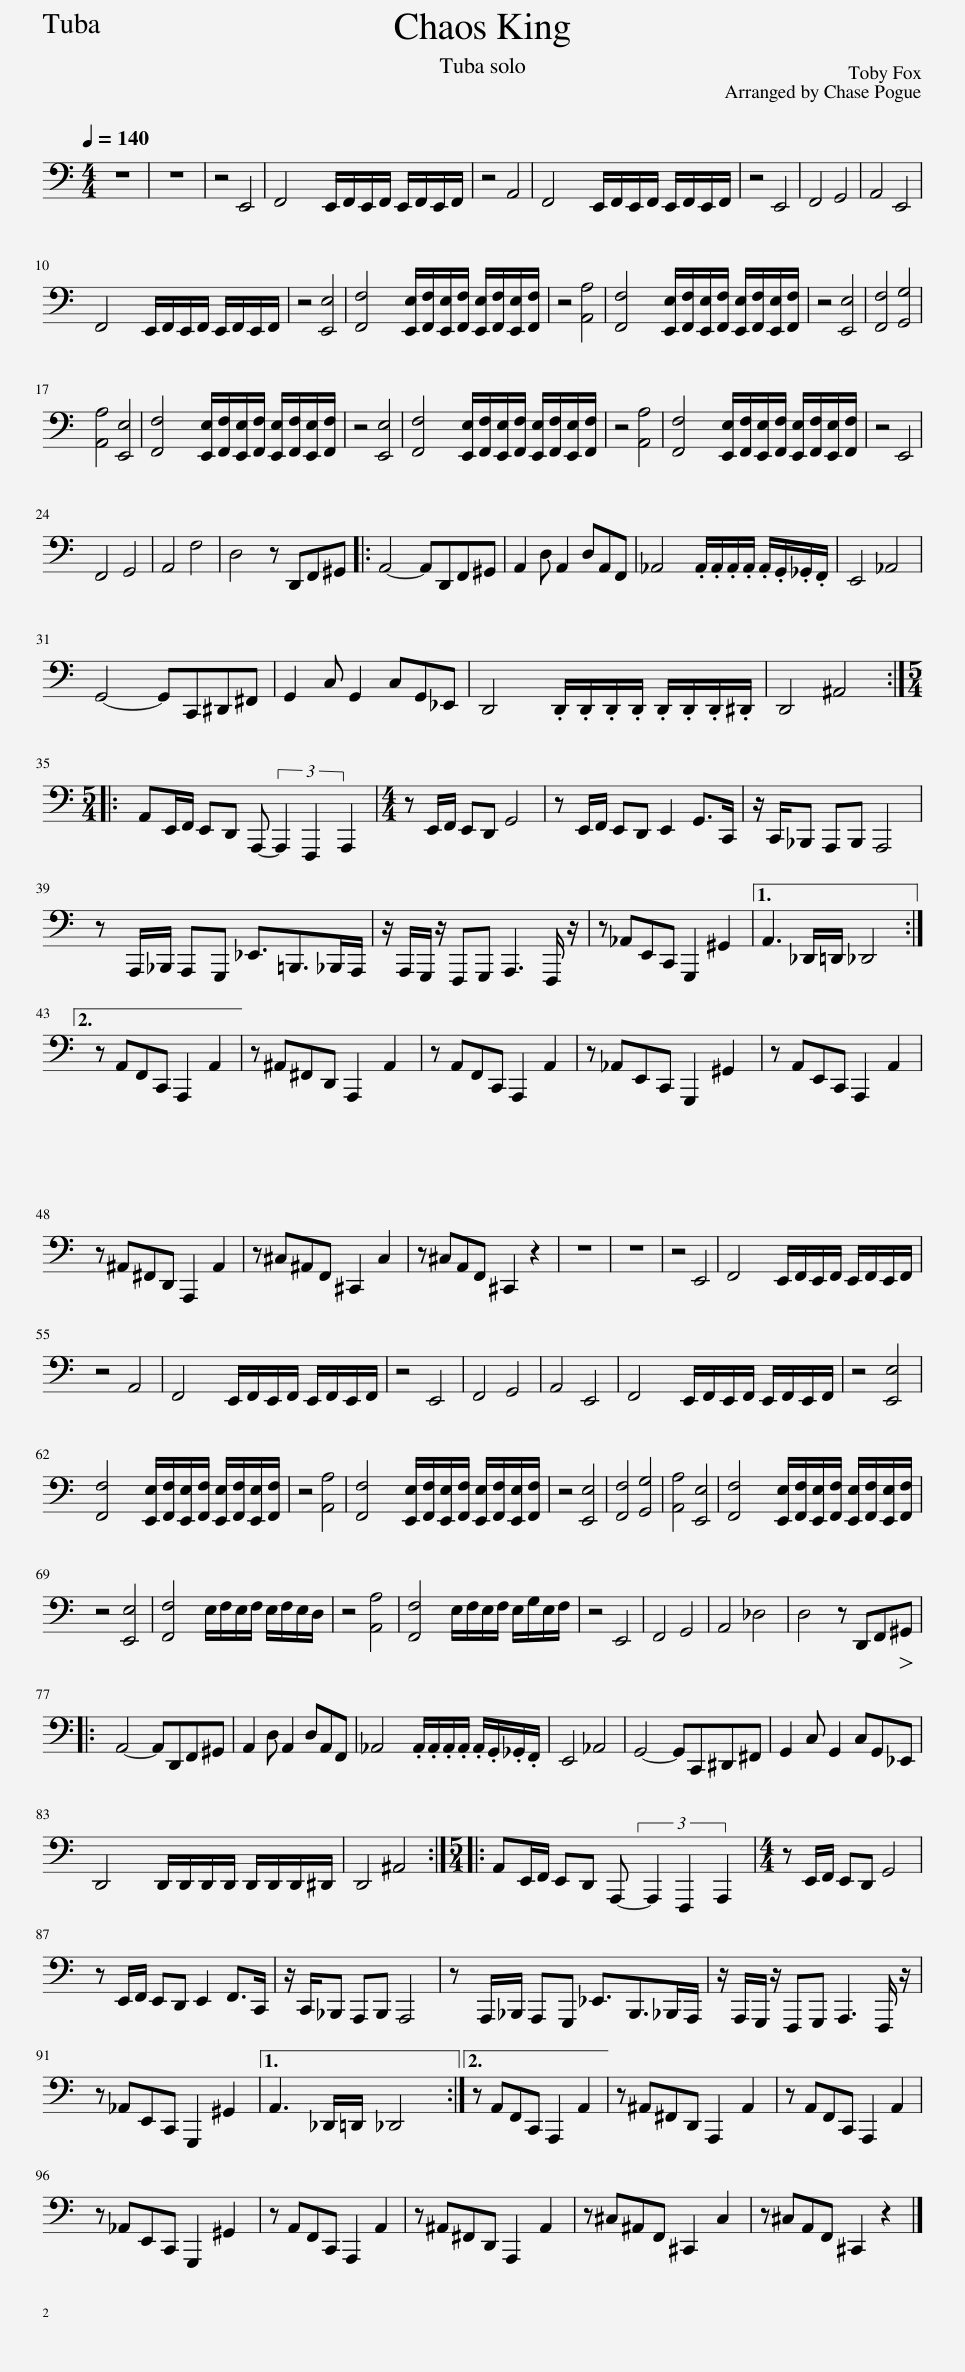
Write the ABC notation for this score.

X:1
L:1/8
Q:1/4=140
M:4/4
I:linebreak $
K:C
V:1 bass
V:1
 z8 | z8 | z4 E,,4 | F,,4 E,,/F,,/E,,/F,,/ E,,/F,,/E,,/F,,/ | z4 A,,4 | %5
 F,,4 E,,/F,,/E,,/F,,/ E,,/F,,/E,,/F,,/ | z4 E,,4 | F,,4 G,,4 | A,,4 E,,4 |$ F,,4 E,,/F,,/E,,/F,,/ E,,/F,,/E,,/F,,/ | %10
 z4 [E,,E,]4 | [F,,F,]4 [E,,E,]/[F,,F,]/[E,,E,]/[F,,F,]/ [E,,E,]/[F,,F,]/[E,,E,]/[F,,F,]/ | z4 [A,,A,]4 | [F,,F,]4 [E,,E,]/[F,,F,]/[E,,E,]/[F,,F,]/ [E,,E,]/[F,,F,]/[E,,E,]/[F,,F,]/ | z4 [E,,E,]4 | %15
 [F,,F,]4 [G,,G,]4 |$ [A,,A,]4 [E,,E,]4 | [F,,F,]4 [E,,E,]/[F,,F,]/[E,,E,]/[F,,F,]/ [E,,E,]/[F,,F,]/[E,,E,]/[F,,F,]/ | z4 [E,,E,]4 | [F,,F,]4 [E,,E,]/[F,,F,]/[E,,E,]/[F,,F,]/ [E,,E,]/[F,,F,]/[E,,E,]/[F,,F,]/ | %20
 z4 [A,,A,]4 | [F,,F,]4 [E,,E,]/[F,,F,]/[E,,E,]/[F,,F,]/ [E,,E,]/[F,,F,]/[E,,E,]/[F,,F,]/ | z4 E,,4 |$ F,,4 G,,4 | A,,4 F,4 | %25
 D,4 z D,,F,,^G,, |: A,,4- A,,D,,F,,^G,, | A,,2 D, A,,2 D,A,,F,, | _A,,4 .A,,/.A,,/.A,,/.A,,/ .A,,/.G,,/._G,,/.F,,/ | E,,4 _A,,4 |$ %30
 G,,4- G,,C,,^D,,^F,, | G,,2 C, G,,2 C,G,,_E,, | D,,4 .D,,/.D,,/.D,,/.D,,/ .D,,/.D,,/.D,,/.^D,,/ | D,,4 ^A,,4 ::$[M:5/4] A,,E,,/F,,/ E,,D,, (3:2:2A,,,- A,,,2 F,,,2 A,,,2 | %35
[M:4/4] z E,,/F,,/ E,,D,, G,,4 | z E,,/F,,/ E,,D,, E,,2 G,,>C,, | z/ C,,/_B,,, A,,,B,,, A,,,4 |$ z A,,,/_B,,,/ A,,,G,,, _E,,3/2=B,,,>_B,,,A,,,/ | z/ A,,,/G,,,/ z/ F,,,G,,, A,,,3 F,,,/ z/ | %40
 z _A,,E,,C,, G,,,2 ^G,,2 | A,,3 _D,,/=D,,/ _D,,4 :|2$ z A,,F,,C,, A,,,2 A,,2 || z ^A,,^F,,D,, A,,,2 A,,2 | z A,,F,,C,, A,,,2 A,,2 | %45
 z _A,,E,,C,, G,,,2 ^G,,2 | z A,,E,,C,, A,,,2 A,,2 |$ z ^A,,^F,,D,, A,,,2 A,,2 | z ^C,^A,,F,, ^C,,2 C,2 | z ^C,A,,F,, ^C,,2 z2 | %50
 z8 | z8 | z4 E,,4 | F,,4 E,,/F,,/E,,/F,,/ E,,/F,,/E,,/F,,/ |$ z4 A,,4 | %55
 F,,4 E,,/F,,/E,,/F,,/ E,,/F,,/E,,/F,,/ | z4 E,,4 | F,,4 G,,4 | A,,4 E,,4 | F,,4 E,,/F,,/E,,/F,,/ E,,/F,,/E,,/F,,/ | %60
 z4 [E,,E,]4 |$ [F,,F,]4 [E,,E,]/[F,,F,]/[E,,E,]/[F,,F,]/ [E,,E,]/[F,,F,]/[E,,E,]/[F,,F,]/ | z4 [A,,A,]4 | [F,,F,]4 [E,,E,]/[F,,F,]/[E,,E,]/[F,,F,]/ [E,,E,]/[F,,F,]/[E,,E,]/[F,,F,]/ | z4 [E,,E,]4 | %65
 [F,,F,]4 [G,,G,]4 | [A,,A,]4 [E,,E,]4 | [F,,F,]4 [E,,E,]/[F,,F,]/[E,,E,]/[F,,F,]/ [E,,E,]/[F,,F,]/[E,,E,]/[F,,F,]/ |$ z4 [E,,E,]4 | [F,,F,]4 E,/F,/E,/F,/ E,/F,/E,/D,/ | %70
 z4 [A,,A,]4 | [F,,F,]4 E,/F,/E,/F,/ E,/G,/E,/F,/ | z4 E,,4 | F,,4 G,,4 | A,,4 _D,4 | %75
 D,4 z D,,F,,!>(!^G,,!>)! |:$ A,,4- A,,D,,F,,^G,, | A,,2 D, A,,2 D,A,,F,, | _A,,4 .A,,/.A,,/.A,,/.A,,/ .A,,/.G,,/._G,,/.F,,/ | E,,4 _A,,4 | %80
 G,,4- G,,C,,^D,,^F,, | G,,2 C, G,,2 C,G,,_E,, |$ D,,4 D,,/D,,/D,,/D,,/ D,,/D,,/D,,/^D,,/ | D,,4 ^A,,4 ::[M:5/4] A,,E,,/F,,/ E,,D,, (3:2:2A,,,- A,,,2 F,,,2 A,,,2 | %85
[M:4/4] z E,,/F,,/ E,,D,, G,,4 |$ z E,,/F,,/ E,,D,, E,,2 F,,>C,, | z/ C,,/_B,,, A,,,B,,, A,,,4 | z A,,,/_B,,,/ A,,,G,,, _E,,3/2B,,,>_B,,,A,,,/ | z/ A,,,/G,,,/ z/ F,,,G,,, A,,,3 F,,,/ z/ |$ %90
 z _A,,E,,C,, G,,,2 ^G,,2 |1 A,,3 _D,,/=D,,/ _D,,4 :|2 z A,,F,,C,, A,,,2 A,,2 || z ^A,,^F,,D,, A,,,2 A,,2 | z A,,F,,C,, A,,,2 A,,2 |$ %95
 z _A,,E,,C,, G,,,2 ^G,,2 | z A,,F,,C,, A,,,2 A,,2 | z ^A,,^F,,D,, A,,,2 A,,2 | z ^C,^A,,F,, ^C,,2 C,2 | z ^C,A,,F,, ^C,,2 z2 |] %100
